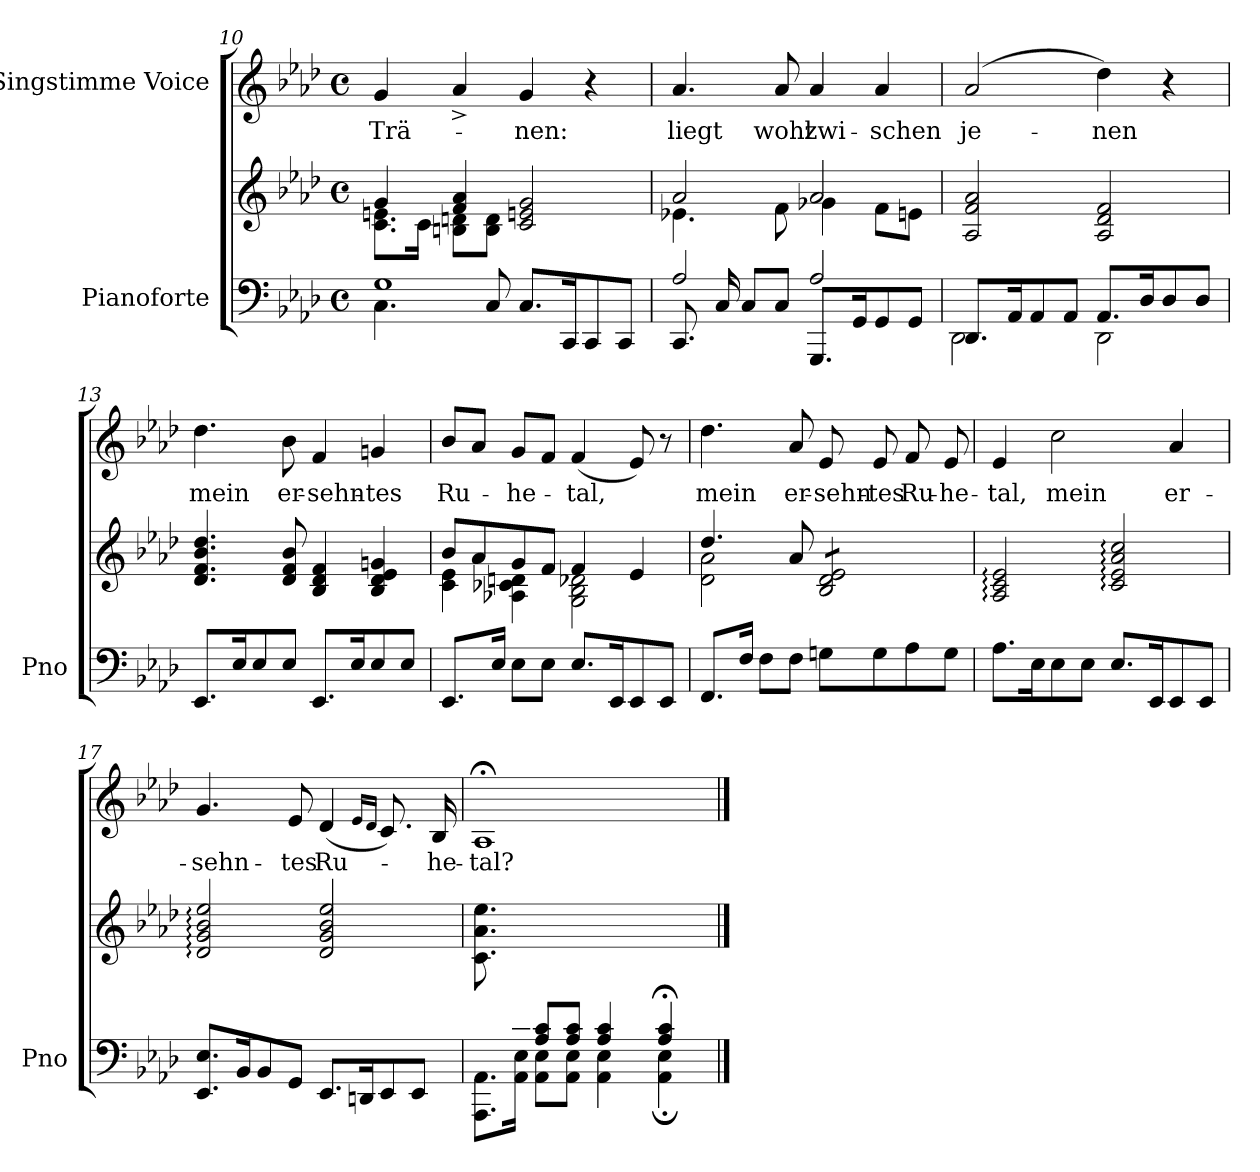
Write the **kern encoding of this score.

**kern	**kern	**kern	**text
*part2	*part2	*part1	*part1
*staff3	*staff2	*staff1	*staff1
*I"Pianoforte	*	*I"Singstimme Voice	*
*I'Pno	*	*	*
*clefF4	*clefG2	*clefG2	*
*k[b-e-a-d-]	*k[b-e-a-d-]	*k[b-e-a-d-]	*
*M4/4	*M4/4	*M4/4	*
*met(c)	*met(c)	*met(c)	*
=10	=10	=10	=10
*^	*^	*	*
!	!	!	!	!	!LO:LY:b
1G	4.C\	4g/	8.c\ 8.en\L	4g/	Trä-
.	.	.	16c\Jk	.	.
.	.	4f/ 4a-/	8Bn\ 8dn\L	4a-^/	.
.	8C/	.	8B\ 8d\J	.	.
!	!	!	!	!	!LO:LY:b
.	8.C/L	2c/ 2en/ 2g/	2ryy	4g/	-nen:
.	16CC/K	.	.	.	.
.	8CC/	.	.	4r	.
.	8CC/J	.	.	.	.
=11	=11	=11	=11	=11	=11
!	!	!	!	!	!LO:LY:b
2A-/	8.CC/	2a-/	4.e-X\	4.a-/	liegt
.	16C/	.	.	.	.
.	8C/L	.	.	.	.
!	!	!	!	!	!LO:LY:b
.	8C/J	.	8f\	8a-/	wohl
!	!	!	!	!	!LO:LY:b
2A-/	8.GGG/L	2a-/	4g-X\	4a-/	zwi-
.	16GG/K	.	.	.	.
!	!	!	!	!	!LO:LY:b
.	8GG/	.	8f\L	4a-/	-schen
.	8GG/J	.	8en\J	.	.
=12	=12	=12	=12	=12	=12
!	!	!	!	!	!LO:LY:b
*	*	*v	*v	*	*
8.DD-/L	2DD-\	2A-/ 2f/ 2a-/	(>2a-/	je-
16AA-/K	.	.	.	.
8AA-/	.	.	.	.
8AA-/J	.	.	.	.
!	!	!	!	!LO:LY:b
8.AA-/L	2DD-\	2A-/ 2d-/ 2f/	4dd-\)	-nen
16D-/K	.	.	.	.
8D-/	.	.	4r	.
8D-/J	.	.	.	.
*v	*v	*	*	*
=13	=13	=13	=13
!	!	!	!LO:LY:b
8.EE-/L	4.d-/ 4.f/ 4.b-/ 4.dd-/	4.dd-\	mein
16E-/K	.	.	.
8E-/	.	.	.
!	!	!	!LO:LY:b
8E-/J	8d-/ 8f/ 8b-/	8b-\	er-
!	!	!	!LO:LY:b
8.EE-/L	4B-/ 4d-/ 4f/	4f/	-sehn-
16E-/K	.	.	.
!	!	!	!LO:LY:b
8E-/	4B-/ 4d-/ 4e-/ 4gn/	4gn/	-tes
8E-/J	.	.	.
!!LO:LB:g=z
=14	=14	=14	=14
*	*^	*	*
!	!	!	!	!LO:LY:b
8.EE-/L	8b-/L	4c\ 4e-\	8b-/L	Ru-
.	8a-/	.	8a-/J	.
16E-/Jk	.	.	.	.
!	!	!	!	!LO:LY:b
8E-\L	8g/	4A-X\ 4c-X\ 4dn\	8g/L	-he-
8E-\J	8f/J	.	8f/J	.
!	!	!	!	!LO:LY:b
8.E-/L	4f/	2G\ 2B-\ 2d-X\	(<4f/	-tal,
16EE-/K	.	.	.	.
8EE-/	4e-/	.	8e-/)	.
8EE-/J	.	.	8r	.
=15	=15	=15	=15	=15
!	!	!	!	!LO:LY:b
8.FF/L	4.dd-/	2d-\ 2a-\	4.dd-\	mein
16F/Jk	.	.	.	.
8F\L	.	.	.	.
!	!	!	!	!LO:LY:b
8F\J	8a-/	.	8a-/	er-
!	!	!	!	!LO:LY:b
*	*tremolo	*	*	*
8Gn\L	8B-/ 8d-/ 8e-/L	2ryy	8e-/	-sehn-
!	!	!	!	!LO:LY:b
8G\	8B-/ 8d-/ 8e-/	.	8e-/	-tes
!	!	!	!	!LO:LY:b
8A-\	8B-/ 8d-/ 8e-/	.	8f/	Ru-
!	!	!	!	!LO:LY:b
8G\J	8B-/ 8d-/ 8e-/J	.	8e-/	-he-
*	*Xtremolo	*	*	*
*	*v	*v	*	*
=16	=16	=16	=16
!	!	!	!LO:LY:b
8.A-\L	2A-/: 2c/: 2e-/:	4e-/	-tal,
16E-\K	.	.	.
!	!	!	!LO:LY:b
8E-\	.	2cc\	mein
8E-\J	.	.	.
8.E-/L	2c/: 2e-/: 2a-/: 2cc/:	.	.
16EE-/K	.	.	.
!	!	!	!LO:LY:b
8EE-/	.	4a-/	er-
8EE-/J	.	.	.
=17	=17	=17	=17
!	!	!	!LO:LY:b
8.EE-/ 8.E-/L	2d-/: 2g/: 2b-/: 2ee-/:	4.g/	-sehn-
16BB-/K	.	.	.
8BB-/	.	.	.
!	!	!	!LO:LY:b
8GG/J	.	8e-/	-tes
!	!	!	!LO:LY:b
8.EE-/L	2d-/ 2g/ 2b-/ 2ee-/	(<4d-/	Ru-
16DDn/K	.	.	.
.	.	16qe-/LL	.
.	.	16qd-/JJ	.
8EE-/	.	8.c/)	.
8EE-/J	.	.	.
!	!	!	!LO:LY:b
.	.	16B-/	-he-
=18	=18	=18	=18
*^	*	*	*
!	!	!	!	!LO:LY:b
8.ryy	8.AAA-\ 8.AA-\L	8.c\ 8.a-\ 8.ee-\L	1A-;<	-tal?
16A-/ 16c/Jk	16AA-\ 16E-\Jk	2ryy	.	.
8A-/ 8c/L	8AA-\ 8E-\L	.	.	.
8A-/ 8c/J	8AA-\ 8E-\J	.	.	.
4A-/ 4c/	4AA-\ 4E-\	.	.	.
.	.	4ryy	.	.
4A-/;< 4c/;<	4AA-\; 4E-\;	.	.	.
.	.	16ryy	.	.
*v	*v	*	*	*
==	==	==	==
*-	*-	*-	*-
